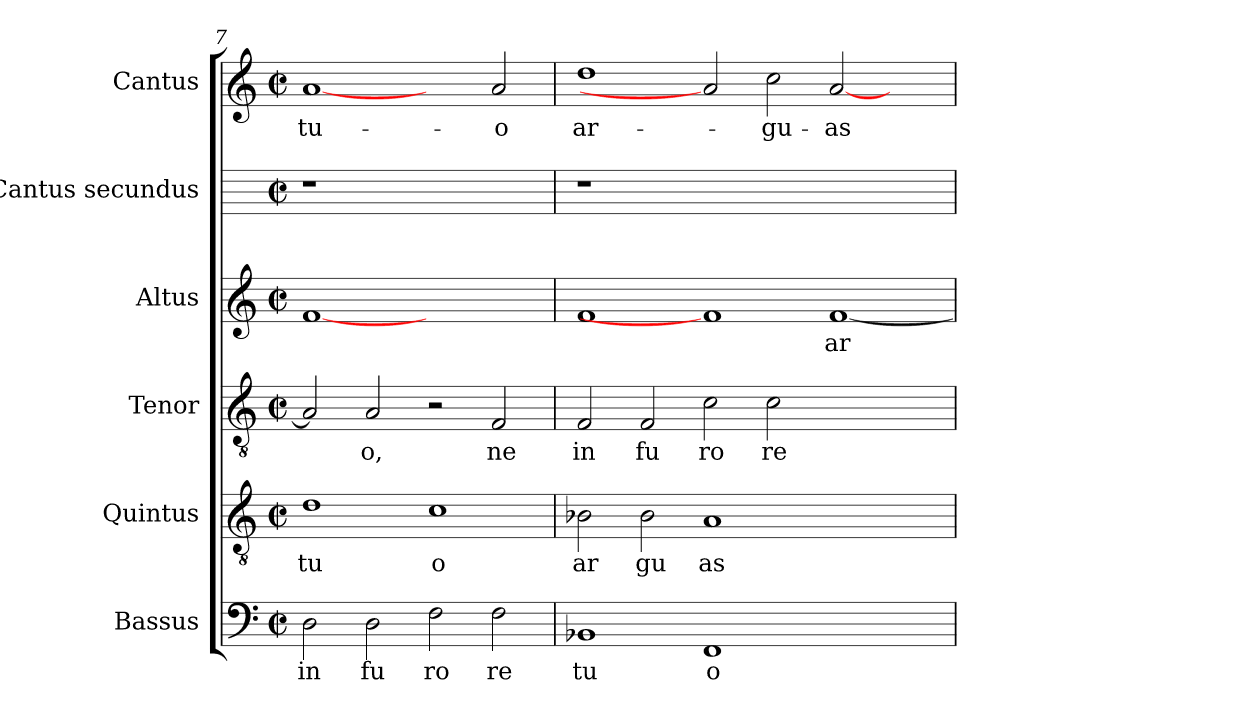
**kern	**text	**kern	**text	**kern	**text	**kern	**text	**kern	**kern	**text
*part6	*part6	*part5	*part5	*part4	*part4	*part3	*part3	*part2	*part1	*part1
*staff6	*staff6	*staff5	*staff5	*staff4	*staff4	*staff3	*staff3	*staff2	*staff1	*staff1
*I"Bassus	*	*I"Quintus	*	*I"Tenor	*	*I"Altus	*	*I"Cantus  secundus	*I"Cantus	*
*I'B	*	*I'Q	*	*I'T	*	*I'A	*	*	*I'C	*
!!LO:LB:g=z
*clefF4	*	*clefGv2	*	*clefGv2	*	*clefG2	*	*	*clefG2	*
*k[]	*	*k[]	*	*k[]	*	*k[]	*	*k[]	*k[]	*
*C:	*	*C:	*	*C:	*	*C:	*	*C:	*C:	*
*M2/2	*	*M2/2	*	*M2/2	*	*M2/2	*	*M2/2	*M2/2	*
*met(c|)	*	*met(c|)	*	*met(c|)	*	*met(c|)	*	*met(c|)	*met(c|)	*
=7	=7	=7	=7	=7	=7	=7	=7	=7	=7	=7
!	!LO:LY:b:cj	!	!LO:LY:b:cj	!	!LO:LY:b:cj	!	!LO:LY:b:cj	!	!	!LO:LY:b:cj
2D\	in	1d	tu	2A/]	.	[1f	.	1r	[1a	tu-
!	!LO:LY:b:cj	!	!	!	!LO:LY:b:cj	!	!	!	!	!
2D\	fu	.	.	2A/	o,	.	.	.	.	.
!	!LO:LY:b:cj	!	!LO:LY:b:cj	!	!	!	!	!	!	!
2F\	ro	1c	o	2r	.	1ryy	.	1ryy	2ryy	.
!	!LO:LY:b:cj	!	!	!	!LO:LY:b:cj	!	!	!	!	!LO:LY:b:cj
2F\	re	.	.	2F/	ne	.	.	.	2a/	-o
=8	=8	=8	=8	=8	=8	=8	=8	=8	=8	=8
!	!LO:LY:b:cj	!	!LO:LY:b:cj	!	!LO:LY:b:cj	!	!LO:LY:b:cj	!	!	!LO:LY:b:cj
1BB-X	tu	2B-X\	ar	2F/	in	1f	.	1r	1dd	ar-
!	!	!	!LO:LY:b:cj	!	!LO:LY:b:cj	!	!	!	!	!
.	.	2B-\	gu	2F/	fu	.	.	.	.	.
!	!LO:LY:b:cj	!	!LO:LY:b:cj	!	!LO:LY:b:cj	!	!	!	!	!
1FF	o	1A	as	2c\	ro	1f]	.	0ryy	2a]	.
!	!	!	!	!	!LO:LY:b:cj	!	!	!	!	!LO:LY:b:cj
.	.	.	.	2c\	re	.	.	.	2cc\	-gu-
!	!	!	!	!	!	!	!LO:LY:b:cj	!	!	!LO:LY:b:cj
1ryy	.	1ryy	.	1ryy	.	[<1f	ar	.	[<2a/	-as
.	.	.	.	.	.	.	.	.	2ryy	.
=	=	=	=	=	=	=	=	=	=	=
*-	*-	*-	*-	*-	*-	*-	*-	*-	*-	*-
